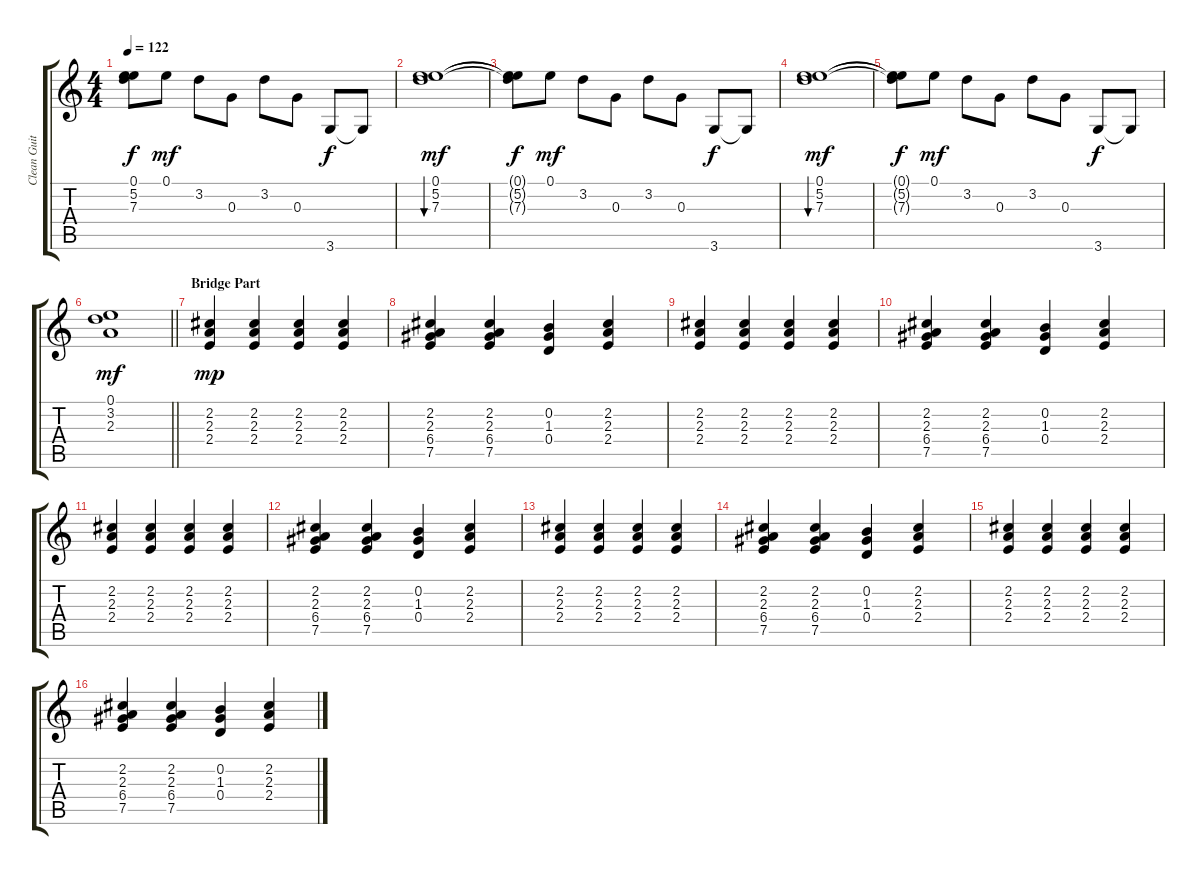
\track ("Clean Guitar" "Clean Guit") {instrument electricguitarclean}
\staff {score tabs}
\tuning (E4 B3 G3 D3 A2 E2) {hide}
\ts (4 4)
\tempo 122
\clef g2
\ks c
(0.1{t} 5.2{t} 7.3{t}).8{dy f} 0.1.8{dy mf} 3.2.8 0.3.8 3.2.8 0.3.8 3.6.8{dy f} 3.6{t}.8 |
(0.1 5.2 7.3).1{bu 120 dy mf} |
(0.1{t} 5.2{t} 7.3{t}).8{dy f} 0.1.8{dy mf} 3.2.8 0.3.8 3.2.8 0.3.8 3.6.8{dy f} 3.6{t}.8 |
(0.1 5.2 7.3).1{bu 120 dy mf} |
(0.1{t} 5.2{t} 7.3{t}).8{dy f} 0.1.8{dy mf} 3.2.8 0.3.8 3.2.8 0.3.8 3.6.8{dy f} 3.6{t}.8 |
\barLineRight lightlight
(0.1 3.2 2.3).1{dy mf} |
\section ("" "Bridge Part")
(2.2 2.3 2.4).4{dy mp} (2.2 2.3 2.4).4 (2.2 2.3 2.4).4 (2.2 2.3 2.4).4 |
(2.2 2.3 6.4 7.5).4 (2.2 2.3 6.4 7.5).4 (0.2 1.3 0.4).4 (2.2 2.3 2.4).4 |
(2.2 2.3 2.4).4 (2.2 2.3 2.4).4 (2.2 2.3 2.4).4 (2.2 2.3 2.4).4 |
(2.2 2.3 6.4 7.5).4 (2.2 2.3 6.4 7.5).4 (0.2 1.3 0.4).4 (2.2 2.3 2.4).4 |
(2.2 2.3 2.4).4 (2.2 2.3 2.4).4 (2.2 2.3 2.4).4 (2.2 2.3 2.4).4 |
(2.2 2.3 6.4 7.5).4 (2.2 2.3 6.4 7.5).4 (0.2 1.3 0.4).4 (2.2 2.3 2.4).4 |
(2.2 2.3 2.4).4 (2.2 2.3 2.4).4 (2.2 2.3 2.4).4 (2.2 2.3 2.4).4 |
(2.2 2.3 6.4 7.5).4 (2.2 2.3 6.4 7.5).4 (0.2 1.3 0.4).4 (2.2 2.3 2.4).4 |
(2.2 2.3 2.4).4 (2.2 2.3 2.4).4 (2.2 2.3 2.4).4 (2.2 2.3 2.4).4 |
(2.2 2.3 6.4 7.5).4{volume 12} (2.2 2.3 6.4 7.5).4{volume 12} (0.2 1.3 0.4).4{volume 12} (2.2 2.3 2.4).4{volume 12}
